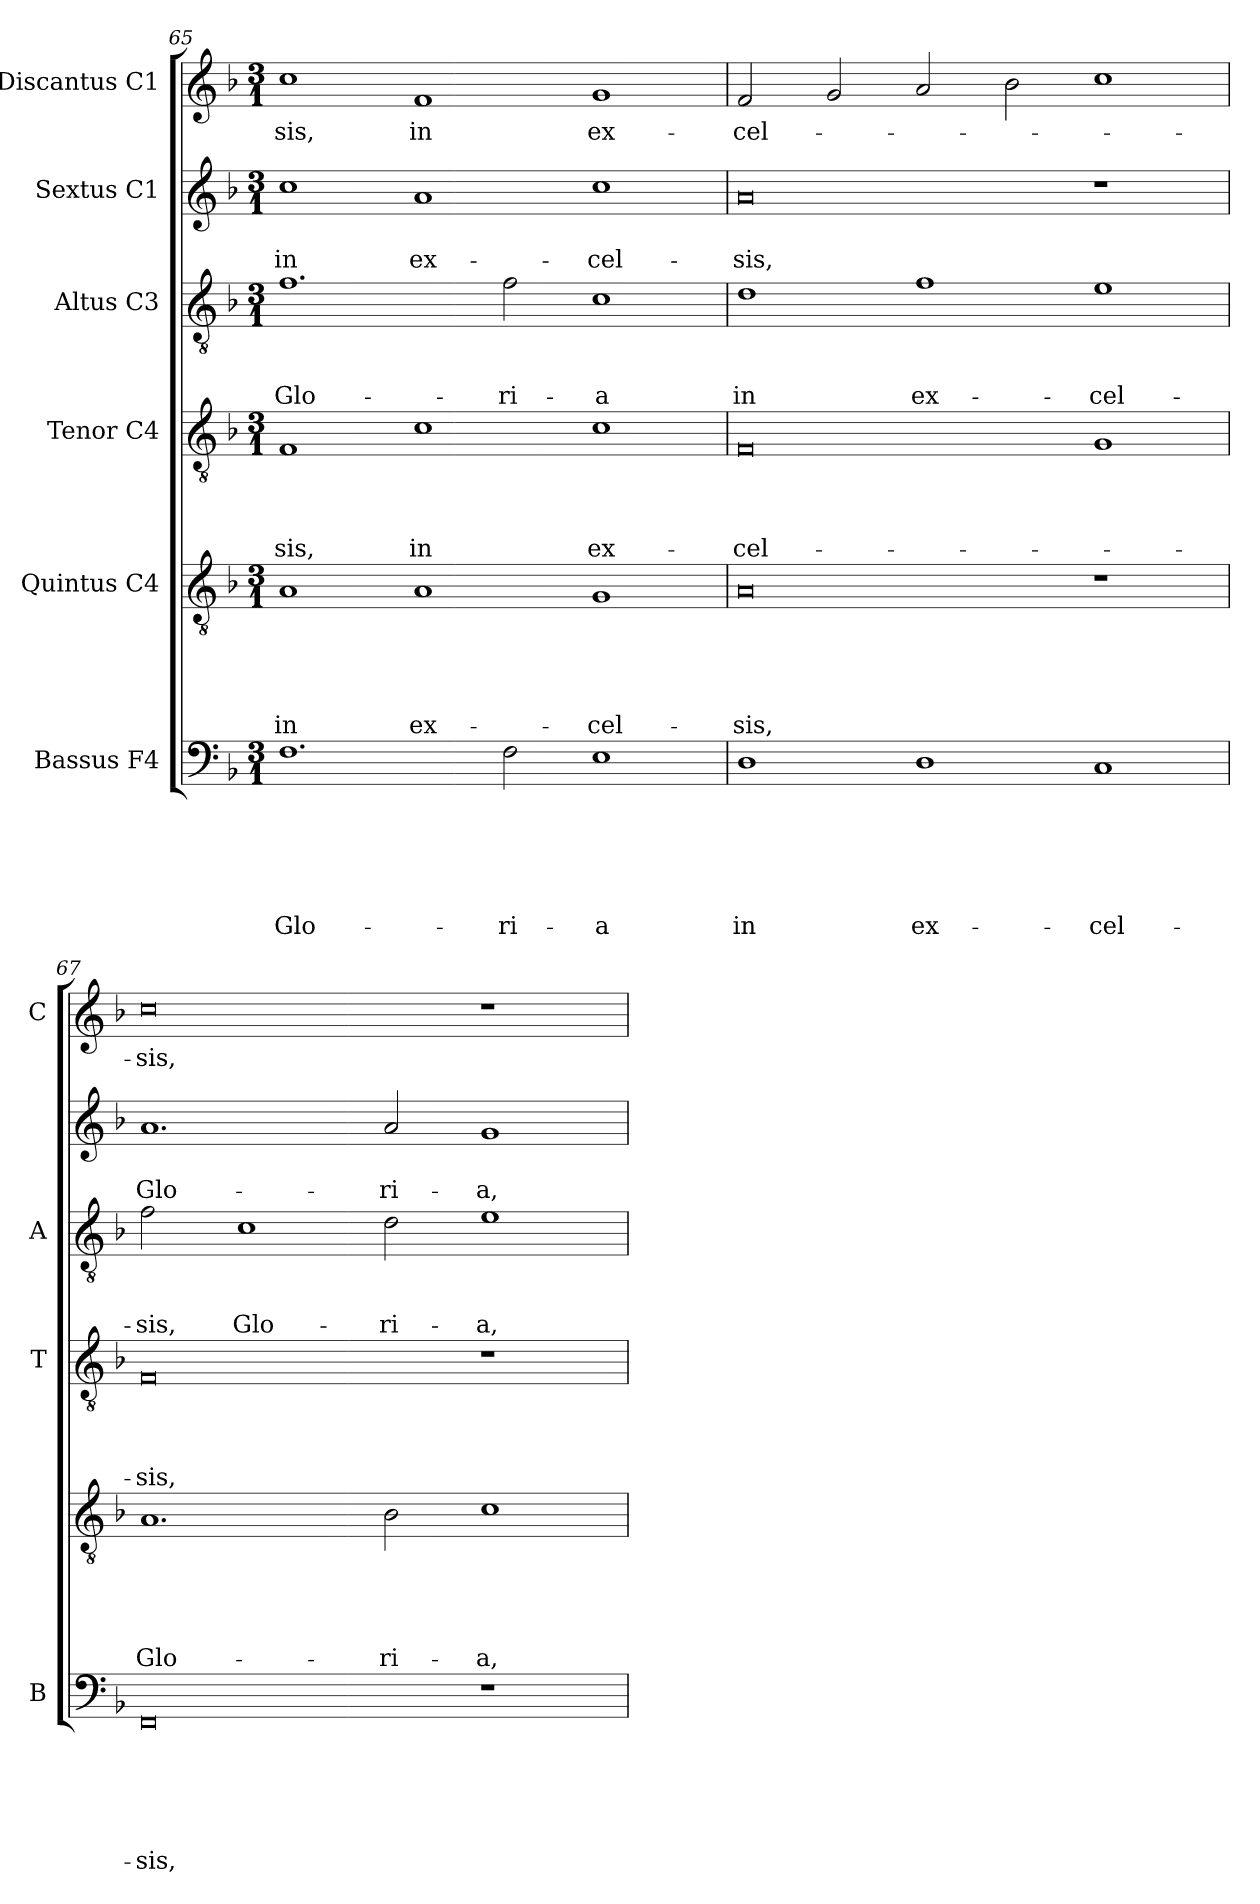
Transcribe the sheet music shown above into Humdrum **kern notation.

**kern	**text	**text	**text	**text	**text	**text	**kern	**text	**text	**text	**text	**text	**kern	**text	**text	**text	**text	**kern	**text	**text	**text	**kern	**text	**text	**kern	**text
*part6	*part6	*part6	*part6	*part6	*part6	*part6	*part5	*part5	*part5	*part5	*part5	*part5	*part4	*part4	*part4	*part4	*part4	*part3	*part3	*part3	*part3	*part2	*part2	*part2	*part1	*part1
*staff6	*staff6	*staff6	*staff6	*staff6	*staff6	*staff6	*staff5	*staff5	*staff5	*staff5	*staff5	*staff5	*staff4	*staff4	*staff4	*staff4	*staff4	*staff3	*staff3	*staff3	*staff3	*staff2	*staff2	*staff2	*staff1	*staff1
*I"Bassus F4	*	*	*	*	*	*	*I"Quintus C4	*	*	*	*	*	*I"Tenor C4	*	*	*	*	*I"Altus C3	*	*	*	*I"Sextus C1	*	*	*I"Discantus C1	*
*I'B	*	*	*	*	*	*	*	*	*	*	*	*	*I'T	*	*	*	*	*I'A	*	*	*	*	*	*	*I'C	*
*clefF4	*	*	*	*	*	*	*clefGv2	*	*	*	*	*	*clefGv2	*	*	*	*	*clefGv2	*	*	*	*clefG2	*	*	*clefG2	*
*k[b-]	*	*	*	*	*	*	*k[b-]	*	*	*	*	*	*k[b-]	*	*	*	*	*k[b-]	*	*	*	*k[b-]	*	*	*k[b-]	*
*F:	*	*	*	*	*	*	*F:	*	*	*	*	*	*F:	*	*	*	*	*F:	*	*	*	*F:	*	*	*F:	*
*M3/1	*	*	*	*	*	*	*M3/1	*	*	*	*	*	*M3/1	*	*	*	*	*M3/1	*	*	*	*M3/1	*	*	*M3/1	*
=65	=65	=65	=65	=65	=65	=65	=65	=65	=65	=65	=65	=65	=65	=65	=65	=65	=65	=65	=65	=65	=65	=65	=65	=65	=65	=65
!	!	!	!	!	!	!LO:LY:b	!	!	!	!	!	!LO:LY:b	!	!	!	!	!LO:LY:b	!	!	!	!LO:LY:b	!	!	!LO:LY:b	!	!LO:LY:b
1.F	.	.	.	.	.	Glo-	1A	.	.	.	.	in	1F	.	.	.	-sis,	1.f	.	.	Glo-	1cc	.	in	1cc	-sis,
!	!	!	!	!	!	!	!	!	!	!	!	!LO:LY:b	!	!	!	!	!LO:LY:b	!	!	!	!	!	!	!LO:LY:b	!	!LO:LY:b
.	.	.	.	.	.	.	1A	.	.	.	.	ex-	1c	.	.	.	in	.	.	.	.	1a	.	ex-	1f	in
!	!	!	!	!	!	!LO:LY:b	!	!	!	!	!	!	!	!	!	!	!	!	!	!	!LO:LY:b	!	!	!	!	!
2F\	.	.	.	.	.	-ri-	.	.	.	.	.	.	.	.	.	.	.	2f\	.	.	-ri-	.	.	.	.	.
!	!	!	!	!	!	!LO:LY:b	!	!	!	!	!	!LO:LY:b	!	!	!	!	!LO:LY:b	!	!	!	!LO:LY:b	!	!	!LO:LY:b	!	!LO:LY:b
1E	.	.	.	.	.	-a	1G	.	.	.	.	-cel-	1c	.	.	.	ex-	1c	.	.	-a	1cc	.	-cel-	1g	ex-
=66	=66	=66	=66	=66	=66	=66	=66	=66	=66	=66	=66	=66	=66	=66	=66	=66	=66	=66	=66	=66	=66	=66	=66	=66	=66	=66
!	!	!	!	!	!	!LO:LY:b	!	!	!	!	!	!LO:LY:b	!	!	!	!	!LO:LY:b	!	!	!	!LO:LY:b	!	!	!LO:LY:b	!	!LO:LY:b
1D	.	.	.	.	.	in	0A	.	.	.	.	-sis,	0F	.	.	.	-cel-	1d	.	.	in	0a	.	-sis,	2f/	-cel-
.	.	.	.	.	.	.	.	.	.	.	.	.	.	.	.	.	.	.	.	.	.	.	.	.	2g/	.
!	!	!	!	!	!	!LO:LY:b	!	!	!	!	!	!	!	!	!	!	!	!	!	!	!LO:LY:b	!	!	!	!	!
1D	.	.	.	.	.	ex-	.	.	.	.	.	.	.	.	.	.	.	1f	.	.	ex-	.	.	.	2a/	.
.	.	.	.	.	.	.	.	.	.	.	.	.	.	.	.	.	.	.	.	.	.	.	.	.	2b-\	.
!	!	!	!	!	!	!LO:LY:b	!	!	!	!	!	!	!	!	!	!	!	!	!	!	!LO:LY:b	!	!	!	!	!
1C	.	.	.	.	.	-cel-	1r	.	.	.	.	.	1G	.	.	.	.	1e	.	.	-cel-	1r	.	.	1cc	.
!!LO:LB:g=z
=67	=67	=67	=67	=67	=67	=67	=67	=67	=67	=67	=67	=67	=67	=67	=67	=67	=67	=67	=67	=67	=67	=67	=67	=67	=67	=67
!	!	!	!	!	!	!LO:LY:b	!	!	!	!	!	!LO:LY:b	!	!	!	!	!LO:LY:b	!	!	!	!LO:LY:b	!	!	!LO:LY:b	!	!LO:LY:b
0FF	.	.	.	.	.	-sis,	1.A	.	.	.	.	Glo-	0F	.	.	.	-sis,	2f\	.	.	-sis,	1.a	.	Glo-	0cc	-sis,
!	!	!	!	!	!	!	!	!	!	!	!	!	!	!	!	!	!	!	!	!	!LO:LY:b	!	!	!	!	!
.	.	.	.	.	.	.	.	.	.	.	.	.	.	.	.	.	.	1c	.	.	Glo-	.	.	.	.	.
!	!	!	!	!	!	!	!	!	!	!	!	!LO:LY:b	!	!	!	!	!	!	!	!	!LO:LY:b	!	!	!LO:LY:b	!	!
.	.	.	.	.	.	.	2B-\	.	.	.	.	-ri-	.	.	.	.	.	2d\	.	.	-ri-	2a/	.	-ri-	.	.
!	!	!	!	!	!	!	!	!	!	!	!	!LO:LY:b	!	!	!	!	!	!	!	!	!LO:LY:b	!	!	!LO:LY:b	!	!
1r	.	.	.	.	.	.	1c	.	.	.	.	-a,	1r	.	.	.	.	1e	.	.	-a,	1g	.	-a,	1r	.
=	=	=	=	=	=	=	=	=	=	=	=	=	=	=	=	=	=	=	=	=	=	=	=	=	=	=
*-	*-	*-	*-	*-	*-	*-	*-	*-	*-	*-	*-	*-	*-	*-	*-	*-	*-	*-	*-	*-	*-	*-	*-	*-	*-	*-
